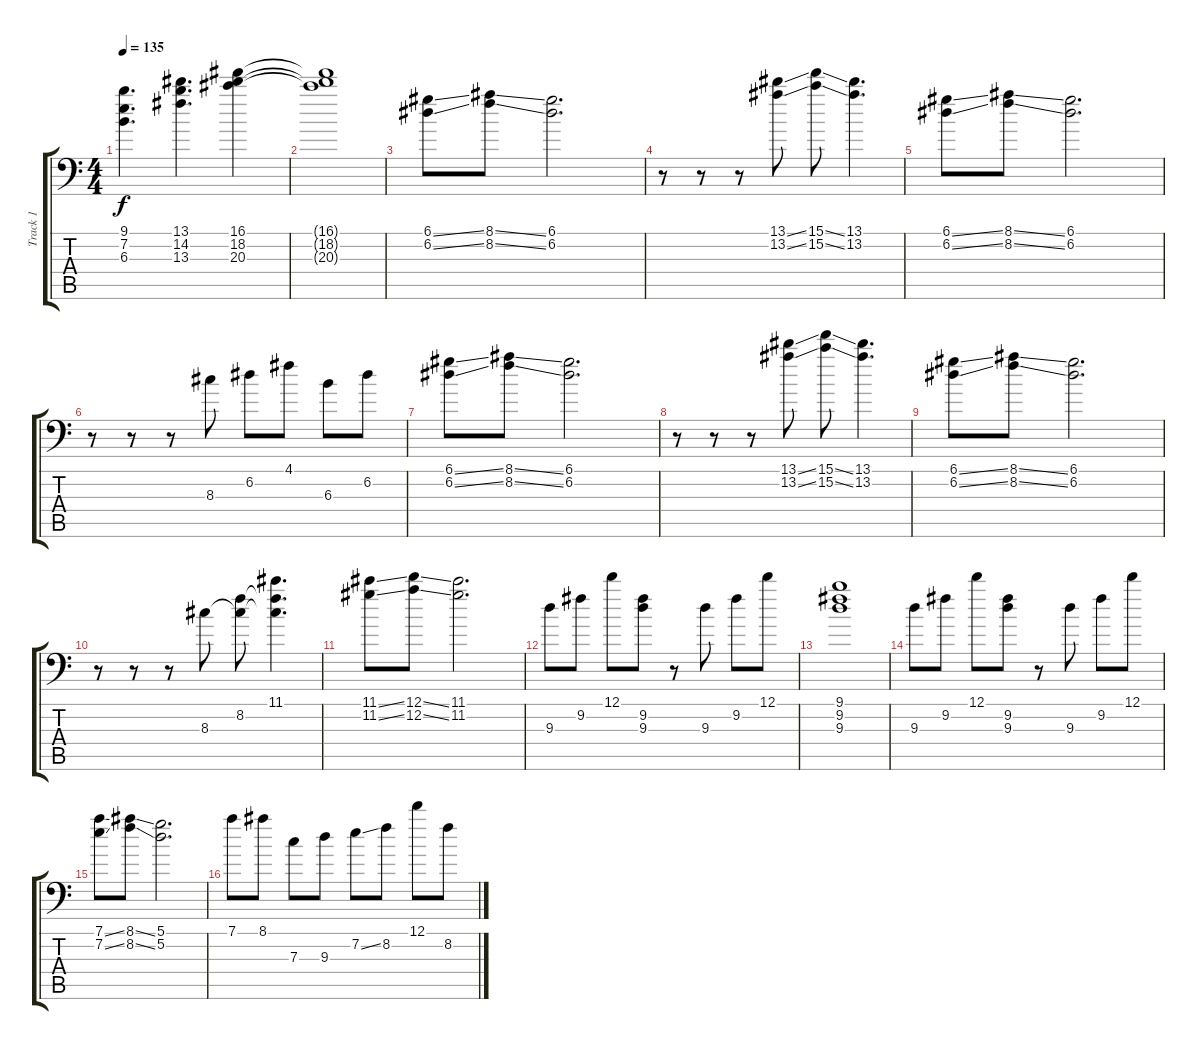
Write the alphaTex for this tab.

\track ("Track 1" "Track 1") {instrument electricguitarjazz}
\staff {score tabs}
\tuning (D4 A3 F3 Bb2 F2 Bb1) {hide}
\ts (4 4)
\tempo 135
\clef f4
\ks c
(9.1 7.2 6.3).4{d dy f} (13.1 14.2 13.3).4{d} (16.1 18.2 20.3).4 |
(16.1{t} 18.2{t} 20.3{t}).1 |
(6.1{ss} 6.2{ss}).8 (8.1{ss} 8.2{ss}).8 (6.1 6.2).2{d} |
r.8 r.8 r.8 (13.1{ss} 13.2{ss}).8 (15.1{ss} 15.2{ss}).8 (13.1 13.2).4{d} |
(6.1{ss} 6.2{ss}).8 (8.1{ss} 8.2{ss}).8 (6.1 6.2).2{d} |
r.8 r.8 r.8 8.3.8 6.2.8 4.1.8 6.3.8 6.2.8 |
(6.1{ss} 6.2{ss}).8 (8.1{ss} 8.2{ss}).8 (6.1 6.2).2{d} |
r.8 r.8 r.8 (13.1{ss} 13.2{ss}).8 (15.1{ss} 15.2{ss}).8 (13.1 13.2).4{d} |
(6.1{ss} 6.2{ss}).8 (8.1{ss} 8.2{ss}).8 (6.1 6.2).2{d} |
r.8 r.8 r.8 8.3.8 (8.2 8.3{t}).8 (11.1 8.2{t} 8.3{t}).4{d} |
(11.1{ss} 11.2{ss}).8 (12.1{ss} 12.2{ss}).8 (11.1 11.2).2{d} |
9.3.8 9.2.8 12.1.8 (9.2 9.3).8 r.8 9.3.8 9.2.8 12.1.8 |
(9.1 9.2 9.3).1 |
9.3.8 9.2.8 12.1.8 (9.2 9.3).8 r.8 9.3.8 9.2.8 12.1.8 |
(7.1{ss} 7.2{ss}).8 (8.1{ss} 8.2{ss}).8 (5.1 5.2).2{d} |
7.1.8 8.1.8 7.3.8 9.3.8 7.2{ss}.8 8.2.8 12.1.8 8.2.8
